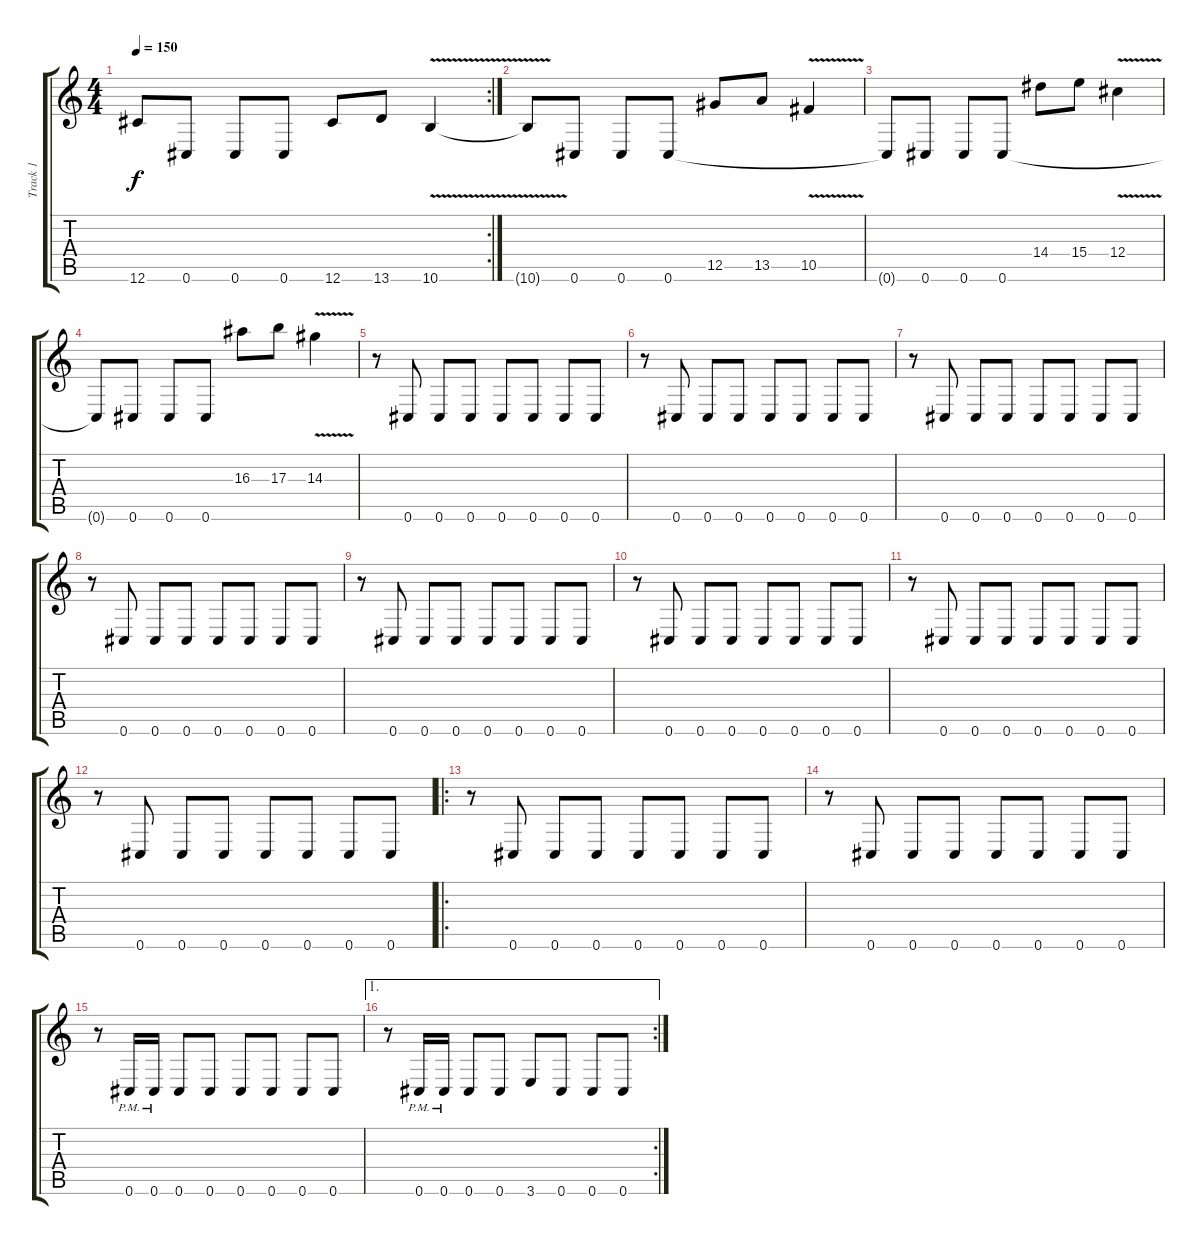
\track ("Track 1" "Track 1") {instrument distortionguitar}
\staff {score tabs}
\tuning (Eb4 Bb3 Gb3 Db3 Ab2 Db2) {hide}
\rc 2
\ts (4 4)
\tempo 150
\clef g2
\ks c
12.6{t}.8{dy f} 0.6.8 0.6.8 0.6.8 12.6.8 13.6.8 10.6{v}.4 |
10.6{t}.8 0.6.8 0.6.8 0.6.8 12.5.8 13.5.8 10.5{v}.4 |
0.6{t}.8 0.6.8 0.6.8 0.6.8 14.4.8 15.4.8 12.4{v}.4 |
0.6{t}.8 0.6.8 0.6.8 0.6.8 16.3.8 17.3.8 14.3{v}.4 |
r.8 0.6.8 0.6.8 0.6.8 0.6.8 0.6.8 0.6.8 0.6.8 |
r.8 0.6.8 0.6.8 0.6.8 0.6.8 0.6.8 0.6.8 0.6.8 |
r.8 0.6.8 0.6.8 0.6.8 0.6.8 0.6.8 0.6.8 0.6.8 |
r.8 0.6.8 0.6.8 0.6.8 0.6.8 0.6.8 0.6.8 0.6.8 |
r.8 0.6.8 0.6.8 0.6.8 0.6.8 0.6.8 0.6.8 0.6.8 |
r.8 0.6.8 0.6.8 0.6.8 0.6.8 0.6.8 0.6.8 0.6.8 |
r.8 0.6.8 0.6.8 0.6.8 0.6.8 0.6.8 0.6.8 0.6.8 |
r.8 0.6.8 0.6.8 0.6.8 0.6.8 0.6.8 0.6.8 0.6.8 |
\ro
r.8 0.6.8 0.6.8 0.6.8 0.6.8 0.6.8 0.6.8 0.6.8 |
r.8 0.6.8 0.6.8 0.6.8 0.6.8 0.6.8 0.6.8 0.6.8 |
r.8 0.6{pm}.16 0.6{pm}.16 0.6.8 0.6.8 0.6.8 0.6.8 0.6.8 0.6.8 |
\ae 1
\rc 2
r.8 0.6{pm}.16 0.6{pm}.16 0.6.8 0.6.8 3.6.8 0.6.8 0.6.8 0.6.8
